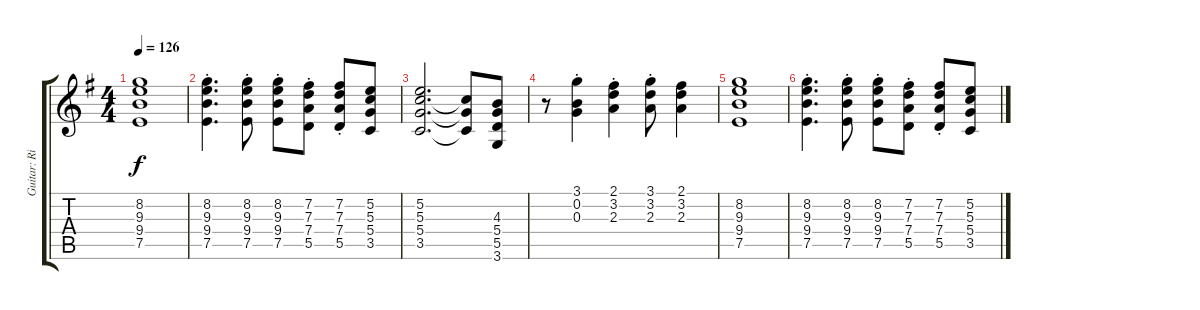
\track ("Guitar: Rik" "Guitar: Ri") {instrument distortionguitar}
\staff {score tabs}
\tuning (E4 B3 G3 D3 A2 E2) {hide}
\ts (4 4)
\tempo 126
\clef g2
\ks g
(8.2 9.3 9.4 7.5).1{dy f} |
(8.2{st} 9.3 9.4 7.5).4{d} (8.2{st} 9.3 9.4 7.5).8 (8.2{st} 9.3 9.4 7.5).8 (7.2{st} 7.3 7.4 5.5).8 (7.2{st} 7.3 7.4 5.5).8 (5.2 5.3 5.4 3.5).8 |
(5.2 5.3 5.4 3.5).2{d} (5.3{t} 5.4{t} 3.5{t}).8 (4.3 5.4 5.5 3.6).8 |
r.8 (3.1{st} 0.2{st} 0.3{st}).4 (2.1{st} 3.2{st} 2.3{st}).4 (3.1{st} 3.2{st} 2.3{st}).8 (2.1 3.2 2.3).4 |
(8.2 9.3 9.4 7.5).1 |
(8.2{st} 9.3 9.4 7.5).4{d} (8.2{st} 9.3 9.4 7.5).8 (8.2{st} 9.3 9.4 7.5).8 (7.2{st} 7.3 7.4 5.5).8 (7.2{st} 7.3 7.4 5.5).8 (5.2 5.3 5.4 3.5).8
